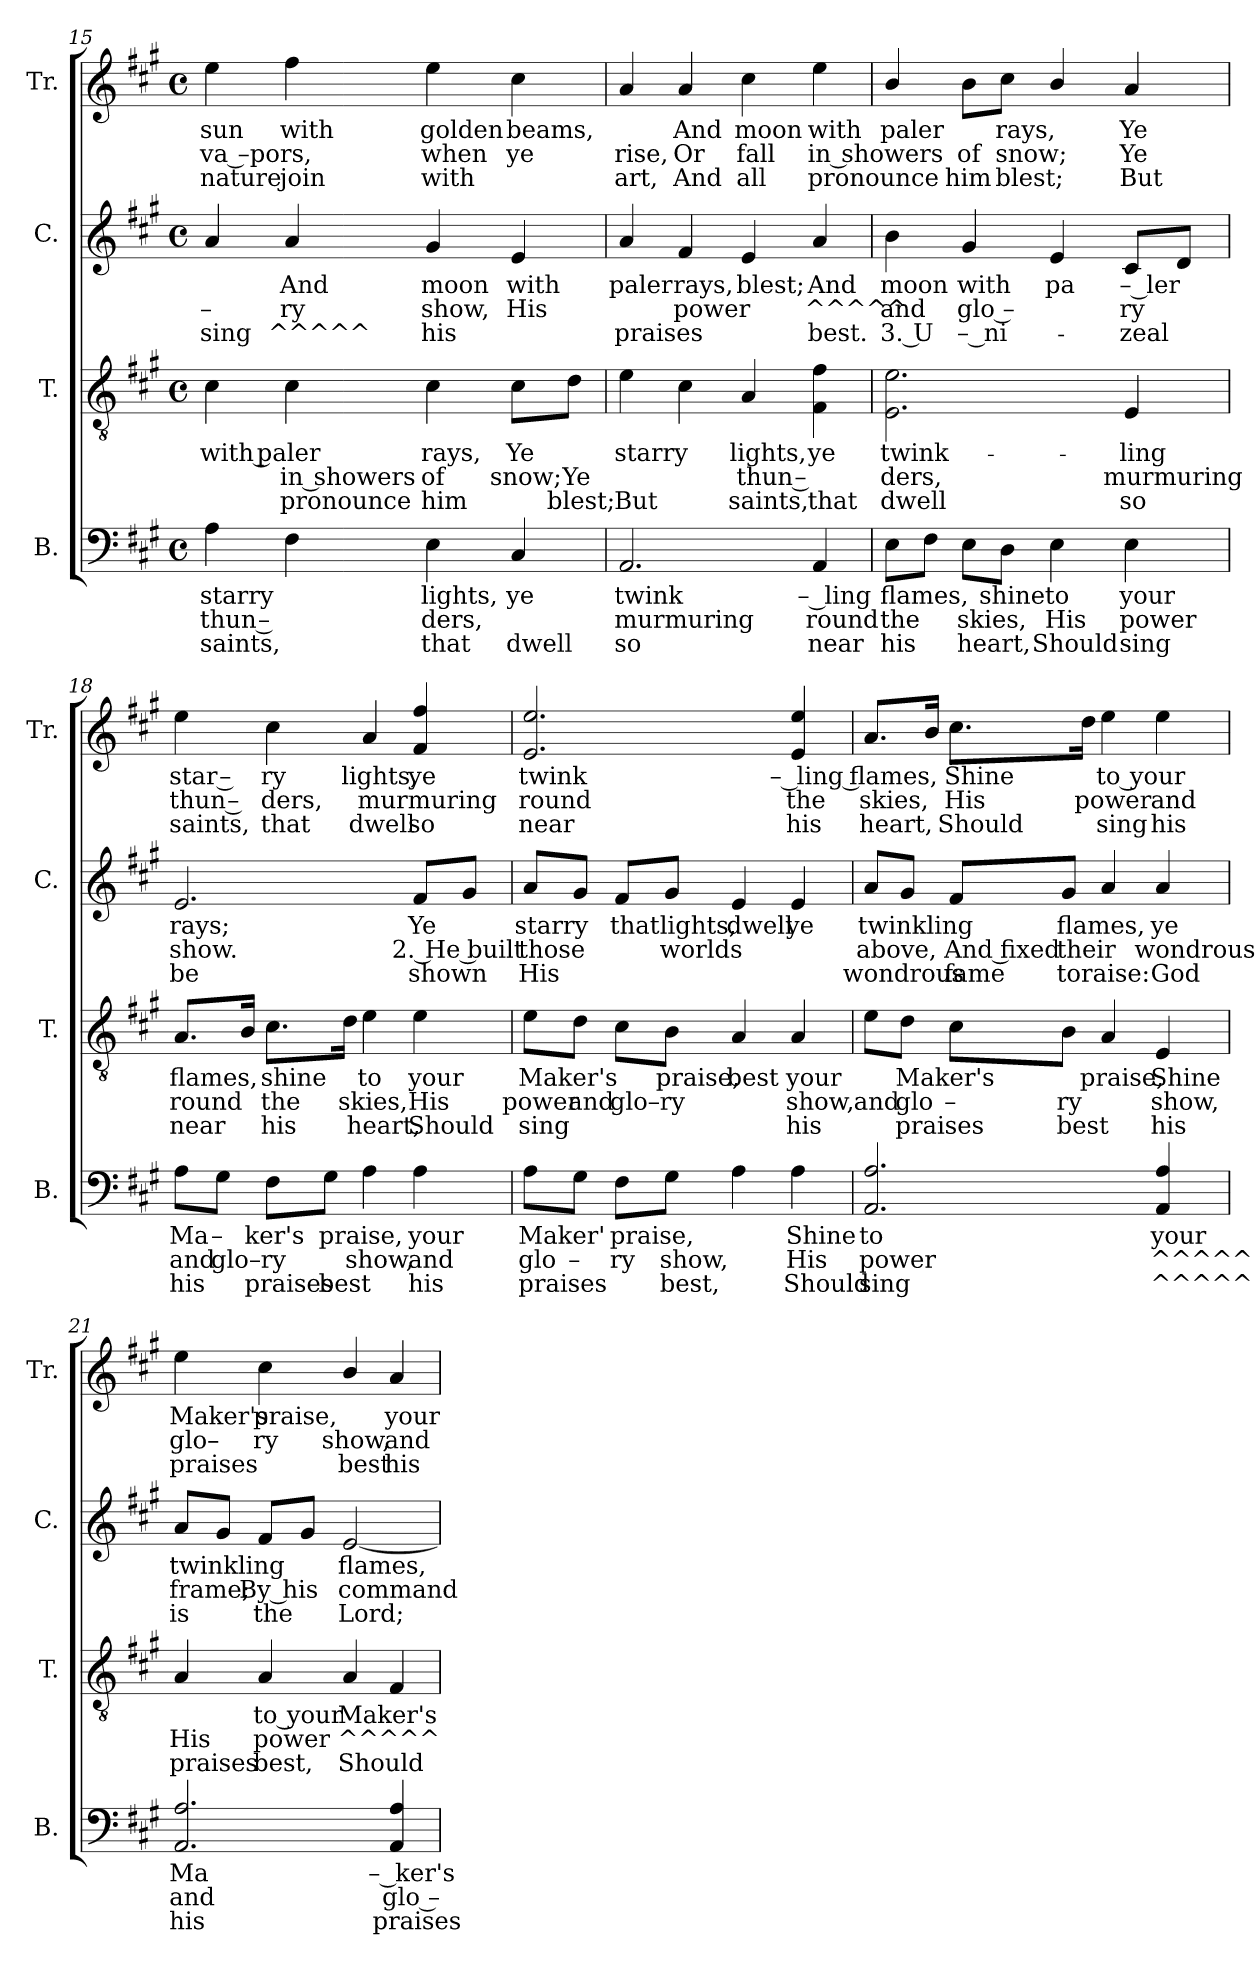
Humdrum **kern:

**kern	**text	**text	**text	**kern	**text	**text	**text	**kern	**text	**text	**text	**kern	**text	**text	**text
*part4	*part4	*part4	*part4	*part3	*part3	*part3	*part3	*part2	*part2	*part2	*part2	*part1	*part1	*part1	*part1
*staff4	*staff4	*staff4	*staff4	*staff3	*staff3	*staff3	*staff3	*staff2	*staff2	*staff2	*staff2	*staff1	*staff1	*staff1	*staff1
*I"B.	*	*	*	*I"T.	*	*	*	*I"C.	*	*	*	*I"Tr.	*	*	*
*I'B.	*	*	*	*I'T.	*	*	*	*I'C.	*	*	*	*I'Tr.	*	*	*
*clefF4	*	*	*	*clefGv2	*	*	*	*clefG2	*	*	*	*clefG2	*	*	*
*k[f#c#g#]	*	*	*	*k[f#c#g#]	*	*	*	*k[f#c#g#]	*	*	*	*k[f#c#g#]	*	*	*
*A:	*	*	*	*A:	*	*	*	*A:	*	*	*	*A:	*	*	*
*M4/4	*	*	*	*M4/4	*	*	*	*M4/4	*	*	*	*M4/4	*	*	*
*met(c)	*	*	*	*met(c)	*	*	*	*met(c)	*	*	*	*met(c)	*	*	*
=15	=15	=15	=15	=15	=15	=15	=15	=15	=15	=15	=15	=15	=15	=15	=15
!LO:N:head=solid	!LO:LY:b	!LO:LY:b	!LO:LY:b	!LO:N:head=solid	!LO:LY:b:rj	!	!	!LO:N:head=solid	!	!LO:LY:b	!LO:LY:b	!	!LO:LY:b	!LO:LY:b	!LO:LY:b
4A\	starry	thun –	saints,	4c#\	with paler	.	.	4a/	.	–	sing	4ee>\	sun	va –pors,	nature
!LO:N:head=solid	!	!	!	!LO:N:head=solid	!	!LO:LY:b	!LO:LY:b	!LO:N:head=solid	!LO:LY:b	!LO:LY:b	!LO:LY:b	!LO:N:head=solid	!LO:LY:b	!	!LO:LY:b
4F#\	.	.	.	4c#\	.	in showers	pronounce	4a/	And	ry	^^^^^	4ff#\	with	.	join
!	!LO:LY:b	!LO:LY:b	!LO:LY:b	!LO:N:head=solid	!LO:LY:b	!LO:LY:b	!LO:LY:b	!LO:N:head=solid	!LO:LY:b	!LO:LY:b	!LO:LY:b	!	!LO:LY:b	!LO:LY:b	!LO:LY:b
4E\	lights,	ders,	that	4c#\	rays,	of	him	4g#/	moon	show,	his	4ee\	golden	when	with
!LO:N:head=solid	!LO:LY:b	!	!LO:LY:b	!LO:N:head=solid	!LO:LY:b	!LO:LY:b	!	!	!LO:LY:b	!LO:LY:b	!	!LO:N:head=solid	!LO:LY:b	!LO:LY:b	!
4C#/	ye	.	dwell	8c#\L	Ye	snow;	.	4e/	with	His	.	4cc#\	beams,	ye	.
!	!	!	!	!LO:N:head=solid	!	!LO:LY:b	!LO:LY:b	!	!	!	!	!	!	!	!
.	.	.	.	8d\J	.	Ye	blest;	.	.	.	.	.	.	.	.
=16	=16	=16	=16	=16	=16	=16	=16	=16	=16	=16	=16	=16	=16	=16	=16
!	!LO:LY:b	!LO:LY:b	!LO:LY:b	!	!LO:LY:b	!	!LO:LY:b	!LO:N:head=solid	!LO:LY:b	!	!LO:LY:b	!LO:N:head=solid	!	!LO:LY:b	!LO:LY:b
2.AA/	twink	murmuring	so	4e\	starry	.	But	4a/	paler	.	praises	4a/	.	rise,	art,
!	!	!	!	!LO:N:head=solid	!	!	!	!LO:N:head=solid	!LO:LY:b	!LO:LY:b	!	!LO:N:head=solid	!LO:LY:b	!LO:LY:b	!LO:LY:b
.	.	.	.	4c#\	.	.	.	4f#/	rays,	power	.	4a/	And	Or	And
!	!	!	!	!LO:N:head=solid	!LO:LY:b	!LO:LY:b	!LO:LY:b	!	!LO:LY:b	!	!	!LO:N:head=solid	!LO:LY:b	!LO:LY:b	!LO:LY:b
.	.	.	.	4A/	lights,	thun –	saints,	4e/	blest;	.	.	4cc#\	moon	fall	all
!LO:N:head=solid	!LO:LY:b:rj	!LO:LY:b:rj	!LO:LY:b:rj	!LO:N:n=1:head=solid	!	!	!	!	!	!	!	!	!	!	!
!	!	!	!	!LO:N:n=2:head=solid	!LO:LY:b	!	!LO:LY:b	!LO:N:head=solid	!LO:LY:b	!LO:LY:b	!LO:LY:b	!	!LO:LY:b	!LO:LY:b	!LO:LY:b
4AA/	– ling	round	near	4F#\ 4f#\	ye	.	that	4a/	And	^^^^^	best.	4ee\	with	in showers	pronounce
=17	=17	=17	=17	=17	=17	=17	=17	=17	=17	=17	=17	=17	=17	=17	=17
!	!LO:LY:b	!LO:LY:b	!LO:LY:b	!	!LO:LY:b	!LO:LY:b	!LO:LY:b	!	!LO:LY:b	!LO:LY:b	!LO:LY:b	!	!LO:LY:b	!	!
8E\L	flames,	the	his	2.E\ 2.e\	twink-	ders,	dwell	4b\	moon	and	3. U	4b/	paler	.	.
!LO:N:head=solid	!	!	!	!	!	!	!	!	!	!	!	!	!	!	!
8F#\J	.	.	.	.	.	.	.	.	.	.	.	.	.	.	.
!	!	!LO:LY:b	!LO:LY:b	!	!	!	!	!LO:N:head=solid	!LO:LY:b	!LO:LY:b	!LO:LY:b	!	!	!LO:LY:b:rj	!LO:LY:b:rj
8E\L	.	skies,	heart,	.	.	.	.	4g#/	with	glo –	– ni-	8b\L	.	of	him
!LO:N:head=solid	!LO:LY:b	!	!	!	!	!	!	!	!	!	!	!LO:N:head=solid	!LO:LY:b	!LO:LY:b	!LO:LY:b
8D\J	shine	.	.	.	.	.	.	.	.	.	.	8cc#\J	rays,	snow;	blest;
!	!LO:LY:b	!LO:LY:b	!LO:LY:b	!	!	!	!	!	!LO:LY:b	!	!	!	!	!	!
4E\	to	His	Should	.	.	.	.	4e/	pa	.	.	4b/	.	.	.
!	!LO:LY:b	!LO:LY:b	!LO:LY:b	!	!LO:LY:b	!LO:LY:b	!LO:LY:b	!LO:N:head=solid	!LO:LY:b:rj	!LO:LY:b:rj	!LO:LY:b:rj	!LO:N:head=solid	!LO:LY:b:rj	!LO:LY:b:rj	!LO:LY:b:rj
4E\	your	power	sing	4E/	-ling	murmuring	so	8c#/L	– ler	ry	-zeal	4a/	Ye	Ye	But
!	!	!	!	!	!	!	!	!LO:N:head=solid	!	!	!	!	!	!	!
.	.	.	.	.	.	.	.	8d/J	.	.	.	.	.	.	.
=18	=18	=18	=18	=18	=18	=18	=18	=18	=18	=18	=18	=18	=18	=18	=18
!LO:N:head=solid	!LO:LY:b	!LO:LY:b	!LO:LY:b	!LO:N:head=solid	!LO:LY:b	!LO:LY:b	!LO:LY:b	!	!LO:LY:b	!LO:LY:b	!LO:LY:b	!	!LO:LY:b	!LO:LY:b	!LO:LY:b
8A\L	Ma	and	his	8.A/L	flames,	round	near	2.e/	rays;	show.	be	4ee\	star –	thun –	saints,
!LO:N:head=solid	!LO:LY:b	!LO:LY:b	!	!	!	!	!	!	!	!	!	!	!	!	!
8G#\J	–	glo–	.	.	.	.	.	.	.	.	.	.	.	.	.
.	.	.	.	16B/Jk	.	.	.	.	.	.	.	.	.	.	.
!LO:N:head=solid	!LO:LY:b	!LO:LY:b	!LO:LY:b	!LO:N:head=solid	!LO:LY:b	!LO:LY:b	!LO:LY:b	!	!	!	!	!LO:N:head=solid	!LO:LY:b:rj	!LO:LY:b:rj	!LO:LY:b:rj
8F#\L	ker's	ry	praises	8.c#\L	shine	the	his	.	.	.	.	4cc#\	ry	ders,	that
!LO:N:head=solid	!LO:LY:b	!	!LO:LY:b	!	!	!	!	!	!	!	!	!	!	!	!
8G#\J	praise,	.	best	.	.	.	.	.	.	.	.	.	.	.	.
!	!	!	!	!LO:N:head=solid	!	!LO:LY:b	!	!	!	!	!	!	!	!	!
.	.	.	.	16d\Jk	.	skies,	.	.	.	.	.	.	.	.	.
!LO:N:head=solid	!	!LO:LY:b	!	!	!LO:LY:b:rj	!	!LO:LY:b:rj	!	!	!	!	!LO:N:head=solid	!LO:LY:b	!LO:LY:b	!LO:LY:b
4A\	.	show,	.	4e\	to	.	heart,	.	.	.	.	4a/	lights,	murmuring	dwell
!LO:N:head=solid	!LO:LY:b	!LO:LY:b	!LO:LY:b	!	!LO:LY:b	!LO:LY:b	!LO:LY:b	!LO:N:head=solid	!LO:LY:b	!LO:LY:b	!LO:LY:b	!LO:N:n=1:head=solid	!	!	!
!	!	!	!	!	!	!	!	!	!	!	!	!LO:N:n=2:head=solid	!LO:LY:b	!	!LO:LY:b
4A\	your	and	his	4e\	your	His	Should	8f#/L	Ye	2. He built	shown	4f#/ 4ff#/	ye	.	so
!	!	!	!	!	!	!	!	!LO:N:head=solid	!	!	!	!	!	!	!
.	.	.	.	.	.	.	.	8g#/J	.	.	.	.	.	.	.
!!LO:PB:g=z
=19	=19	=19	=19	=19	=19	=19	=19	=19	=19	=19	=19	=19	=19	=19	=19
!LO:N:head=solid	!LO:LY:b	!LO:LY:b	!LO:LY:b	!	!LO:LY:b	!LO:LY:b	!LO:LY:b	!LO:N:head=solid	!LO:LY:b	!LO:LY:b	!LO:LY:b	!	!LO:LY:b	!LO:LY:b	!LO:LY:b
8A\L	Maker'	glo	praises	8e\L	Maker's	power	sing	8a/L	starry	those	His	2.e/ 2.ee/	twink	round	near
!LO:N:head=solid	!	!LO:LY:b	!	!LO:N:head=solid	!	!LO:LY:b	!	!LO:N:head=solid	!	!	!	!	!	!	!
8G#\J	.	–	.	8d\J	.	and	.	8g#/J	.	.	.	.	.	.	.
!LO:N:head=solid	!LO:LY:b	!LO:LY:b	!	!LO:N:head=solid	!	!LO:LY:b	!	!LO:N:head=solid	!LO:LY:b	!	!	!	!	!	!
8F#\L	praise,	ry	.	8c#\L	.	glo–	.	8f#/L	that	.	.	.	.	.	.
!LO:N:head=solid	!	!LO:LY:b	!LO:LY:b	!	!LO:LY:b	!LO:LY:b	!	!LO:N:head=solid	!LO:LY:b	!LO:LY:b	!	!	!	!	!
8G#\J	.	show,	best,	8B\J	praise,	ry	.	8g#/J	lights,	worlds	.	.	.	.	.
!LO:N:head=solid	!	!	!	!LO:N:head=solid	!LO:LY:b	!	!	!	!LO:LY:b	!	!	!	!	!	!
4A\	.	.	.	4A/	best	.	.	4e/	dwell	.	.	.	.	.	.
!LO:N:head=solid	!LO:LY:b	!LO:LY:b	!LO:LY:b	!LO:N:head=solid	!LO:LY:b	!LO:LY:b	!LO:LY:b	!	!LO:LY:b	!	!	!	!LO:LY:b:rj	!LO:LY:b:rj	!LO:LY:b:rj
4A\	Shine	His	Should	4A/	your	show,	his	4e/	ye	.	.	4e/ 4ee/	– ling flames,	the	his
=20	=20	=20	=20	=20	=20	=20	=20	=20	=20	=20	=20	=20	=20	=20	=20
!	!LO:LY:b	!LO:LY:b	!LO:LY:b	!	!	!LO:LY:b	!	!LO:N:head=solid	!LO:LY:b	!LO:LY:b	!LO:LY:b	!LO:N:head=solid	!	!LO:LY:b	!LO:LY:b
2.AA/ 2.A/	to	power	sing	8e\L	.	and	.	8a/L	twinkling	above,	wondrous	8.a/L	.	skies,	heart,
!	!	!	!	!LO:N:head=solid	!LO:LY:b	!LO:LY:b	!LO:LY:b	!LO:N:head=solid	!	!	!	!	!	!	!
.	.	.	.	8d\J	Maker's	glo	praises	8g#/J	.	.	.	.	.	.	.
.	.	.	.	.	.	.	.	.	.	.	.	16b/Jk	.	.	.
!	!	!	!	!LO:N:head=solid	!	!LO:LY:b	!	!LO:N:head=solid	!	!LO:LY:b	!LO:LY:b	!LO:N:head=solid	!LO:LY:b	!LO:LY:b	!LO:LY:b
.	.	.	.	8c#\L	.	–	.	8f#/L	.	And fixed	fame	8.cc#\L	Shine	His	Should
!	!	!	!	!	!	!LO:LY:b	!LO:LY:b	!LO:N:head=solid	!LO:LY:b	!LO:LY:b	!LO:LY:b	!	!	!	!
.	.	.	.	8B\J	.	ry	best	8g#/J	flames,	their	toraise:	.	.	.	.
!	!	!	!	!	!	!	!	!	!	!	!	!LO:N:head=solid	!	!LO:LY:b	!
.	.	.	.	.	.	.	.	.	.	.	.	16dd\Jk	.	power	.
!	!	!	!	!LO:N:head=solid	!LO:LY:b	!	!	!LO:N:head=solid	!	!	!	!	!LO:LY:b:rj	!	!LO:LY:b:rj
.	.	.	.	4A/	praise,	.	.	4a/	.	.	.	4ee\	to your	.	sing
!LO:N:n=1:head=solid	!	!	!	!	!	!	!	!	!	!	!	!	!	!	!
!LO:N:n=2:head=solid	!LO:LY:b	!LO:LY:b	!LO:LY:b	!	!LO:LY:b	!LO:LY:b	!LO:LY:b	!LO:N:head=solid	!LO:LY:b	!LO:LY:b	!LO:LY:b	!	!	!LO:LY:b	!LO:LY:b
4AA/ 4A/	your	^^^^^	^^^^^	4E/	Shine	show,	his	4a/	ye	wondrous	God	4ee\	.	and	his
=21	=21	=21	=21	=21	=21	=21	=21	=21	=21	=21	=21	=21	=21	=21	=21
!	!LO:LY:b	!LO:LY:b	!LO:LY:b	!LO:N:head=solid	!	!LO:LY:b	!LO:LY:b	!LO:N:head=solid	!LO:LY:b	!LO:LY:b	!LO:LY:b	!	!LO:LY:b	!LO:LY:b	!LO:LY:b
2.AA/ 2.A/	Ma	and	his	4A/	.	His	praises	8a/L	twinkling	frame;	is	4ee\	Maker's	glo–	praises
!	!	!	!	!	!	!	!	!LO:N:head=solid	!	!	!	!	!	!	!
.	.	.	.	.	.	.	.	8g#/J	.	.	.	.	.	.	.
!	!	!	!	!LO:N:head=solid	!LO:LY:b:rj	!LO:LY:b:rj	!LO:LY:b:rj	!LO:N:head=solid	!	!LO:LY:b	!LO:LY:b	!LO:N:head=solid	!LO:LY:b	!LO:LY:b	!
.	.	.	.	4A/	to your	power	best,	8f#/L	.	By his	the	4cc#\	praise,	ry	.
!	!	!	!	!	!	!	!	!LO:N:head=solid	!	!	!	!	!	!	!
.	.	.	.	.	.	.	.	8g#/J	.	.	.	.	.	.	.
!	!	!	!	!LO:N:head=solid	!LO:LY:b	!LO:LY:b	!LO:LY:b	!	!LO:LY:b	!LO:LY:b	!LO:LY:b	!	!	!LO:LY:b	!LO:LY:b
.	.	.	.	4A/	Maker's	^^^^^	Should	[<2e/	flames,	command	Lord;	4b/	.	show,	best
!LO:N:n=1:head=solid	!	!	!	!	!	!	!	!	!	!	!	!	!	!	!
!LO:N:n=2:head=solid	!LO:LY:b:rj	!LO:LY:b:rj	!LO:LY:b:rj	!LO:N:head=solid	!	!	!	!	!	!	!	!LO:N:head=solid	!LO:LY:b	!LO:LY:b	!LO:LY:b
4AA/ 4A/	– ker's	glo –	praises	4F#/	.	.	.	.	.	.	.	4a/	your	and	his
=	=	=	=	=	=	=	=	=	=	=	=	=	=	=	=
*-	*-	*-	*-	*-	*-	*-	*-	*-	*-	*-	*-	*-	*-	*-	*-
